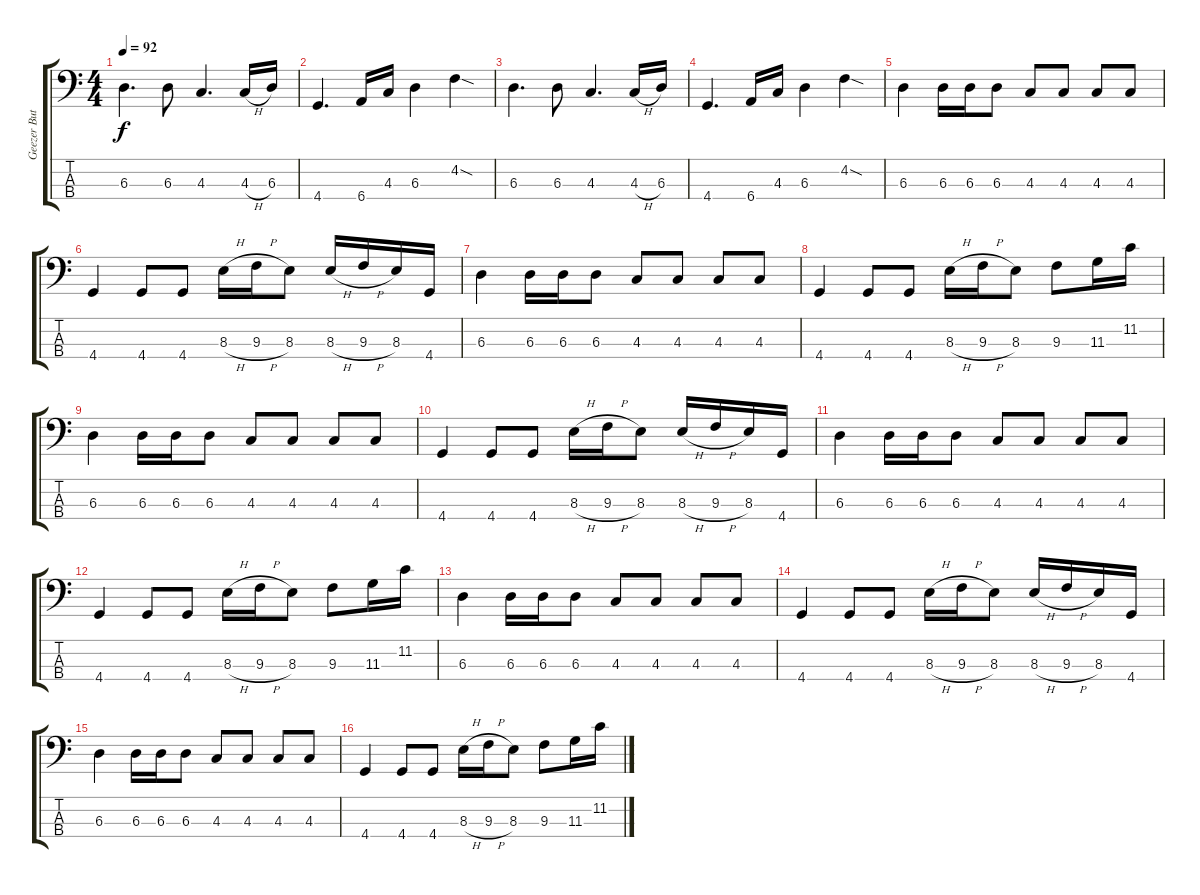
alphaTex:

\track ("Geezer Butler" "Geezer But") {instrument electricbassfinger}
\staff {score tabs}
\tuning (Gb2 Db2 Ab1 Eb1) {hide}
\ts (4 4)
\tempo 92
\clef f4
\ks c
6.3.4{d dy f} 6.3.8 4.3.4{d} 4.3{h}.16 6.3.16 |
4.4.4{d} 6.4.16 4.3.16 6.3.4 4.2{sod}.4 |
6.3.4{d} 6.3.8 4.3.4{d} 4.3{h}.16 6.3.16 |
4.4.4{d} 6.4.16 4.3.16 6.3.4 4.2{sod}.4 |
6.3.4 6.3.16 6.3.16 6.3.8 4.3.8 4.3.8 4.3.8 4.3.8 |
4.4.4 4.4.8 4.4.8 8.3{h}.16 9.3{h}.16 8.3.8 8.3{h}.16 9.3{h}.16 8.3.16 4.4.16 |
6.3.4 6.3.16 6.3.16 6.3.8 4.3.8 4.3.8 4.3.8 4.3.8 |
4.4.4 4.4.8 4.4.8 8.3{h}.16 9.3{h}.16 8.3.8 9.3.8 11.3.16 11.2.16 |
6.3.4 6.3.16 6.3.16 6.3.8 4.3.8 4.3.8 4.3.8 4.3.8 |
4.4.4 4.4.8 4.4.8 8.3{h}.16 9.3{h}.16 8.3.8 8.3{h}.16 9.3{h}.16 8.3.16 4.4.16 |
6.3.4 6.3.16 6.3.16 6.3.8 4.3.8 4.3.8 4.3.8 4.3.8 |
4.4.4 4.4.8 4.4.8 8.3{h}.16 9.3{h}.16 8.3.8 9.3.8 11.3.16 11.2.16 |
6.3.4 6.3.16 6.3.16 6.3.8 4.3.8 4.3.8 4.3.8 4.3.8 |
4.4.4 4.4.8 4.4.8 8.3{h}.16 9.3{h}.16 8.3.8 8.3{h}.16 9.3{h}.16 8.3.16 4.4.16 |
6.3.4 6.3.16 6.3.16 6.3.8 4.3.8 4.3.8 4.3.8 4.3.8 |
4.4.4 4.4.8 4.4.8 8.3{h}.16 9.3{h}.16 8.3.8 9.3.8 11.3.16 11.2.16
